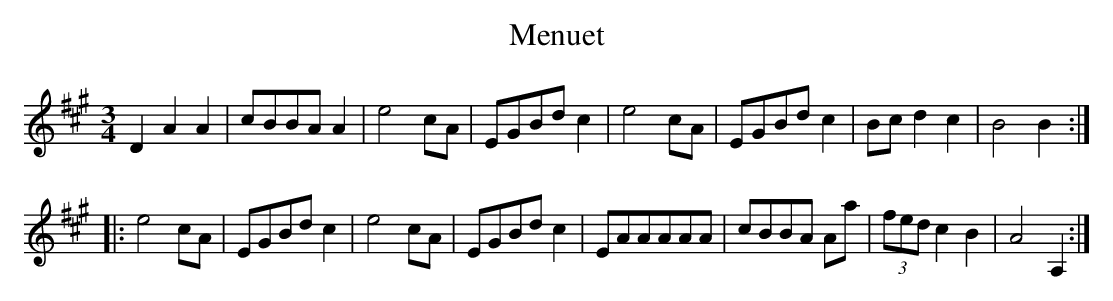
X:1
T:Menuet
K:Amaj
M:3/4
L:1/8
D2 A2 A2|cBBA A2|e4 cA|EGBd c2|e4 cA|EGBd c2|Bc d2 c2|B4 B2:|
|:e4 cA|EGBd c2|e4 cA|EGBd c2|EAAAAA|cBBA Aa|(3fed c2 B2|A4 A,2:|]
